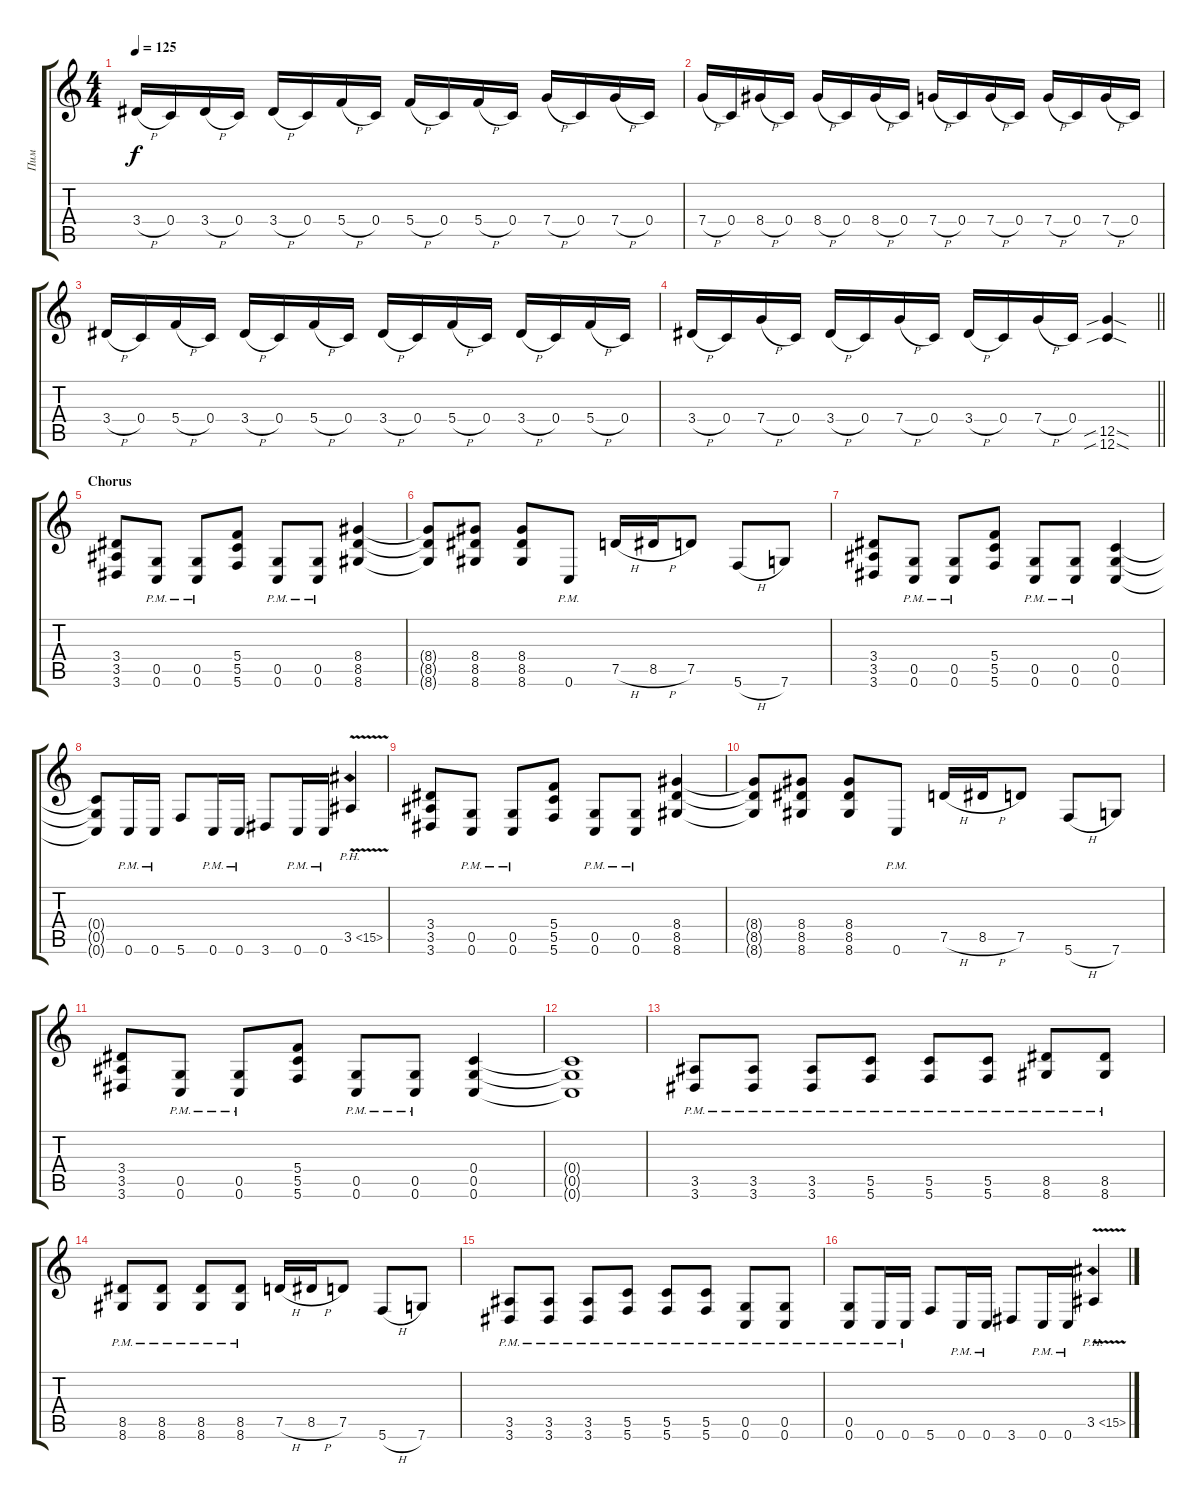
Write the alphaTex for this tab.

\track ("Пим" "Пим") {instrument distortionguitar}
\staff {score tabs}
\tuning (D4 A3 F3 C3 G2 C2) {hide}
\ts (4 4)
\tempo 125
\clef g2
\ks c
3.4{h}.16{dy f} 0.4.16 3.4{h}.16 0.4.16 3.4{h}.16 0.4.16 5.4{h}.16 0.4.16 5.4{h}.16 0.4.16 5.4{h}.16 0.4.16 7.4{h}.16 0.4.16 7.4{h}.16 0.4.16 |
7.4{h}.16 0.4.16 8.4{h}.16 0.4.16 8.4{h}.16 0.4.16 8.4{h}.16 0.4.16 7.4{h}.16 0.4.16 7.4{h}.16 0.4.16 7.4{h}.16 0.4.16 7.4{h}.16 0.4.16 |
3.4{h}.16 0.4.16 5.4{h}.16 0.4.16 3.4{h}.16 0.4.16 5.4{h}.16 0.4.16 3.4{h}.16 0.4.16 5.4{h}.16 0.4.16 3.4{h}.16 0.4.16 5.4{h}.16 0.4.16 |
\barLineRight lightlight
3.4{h}.16 0.4.16 7.4{h}.16 0.4.16 3.4{h}.16 0.4.16 7.4{h}.16 0.4.16 3.4{h}.16 0.4.16 7.4{h}.16 0.4.16 (12.5{sib sod} 12.6{sib sod}).4 |
\section ("" "Chorus")
(3.4 3.5 3.6).8 (0.5{pm} 0.6{pm}).8 (0.5{pm} 0.6{pm}).8 (5.4 5.5 5.6).8 (0.5{pm} 0.6{pm}).8 (0.5{pm} 0.6{pm}).8 (8.4 8.5 8.6).4 |
(8.4{t} 8.5{t} 8.6{t}).8 (8.4 8.5 8.6).8 (8.4 8.5 8.6).8 0.6{pm}.8 7.5{h}.16 8.5{h}.16 7.5.8 5.6{h}.8 7.6.8 |
(3.4 3.5 3.6).8 (0.5{pm} 0.6{pm}).8 (0.5{pm} 0.6{pm}).8 (5.4 5.5 5.6).8 (0.5{pm} 0.6{pm}).8 (0.5{pm} 0.6{pm}).8 (0.4 0.5 0.6).4 |
(0.4{t} 0.5{t} 0.6{t}).8 0.6{pm}.16 0.6{pm}.16 5.6.8 0.6{pm}.16 0.6{pm}.16 3.6.8 0.6{pm}.16 0.6{pm}.16 3.5{ph 12 v}.4 |
(3.4 3.5 3.6).8 (0.5{pm} 0.6{pm}).8 (0.5{pm} 0.6{pm}).8 (5.4 5.5 5.6).8 (0.5{pm} 0.6{pm}).8 (0.5{pm} 0.6{pm}).8 (8.4 8.5 8.6).4 |
(8.4{t} 8.5{t} 8.6{t}).8 (8.4 8.5 8.6).8 (8.4 8.5 8.6).8 0.6{pm}.8 7.5{h}.16 8.5{h}.16 7.5.8 5.6{h}.8 7.6.8 |
(3.4 3.5 3.6).8 (0.5{pm} 0.6{pm}).8 (0.5{pm} 0.6{pm}).8 (5.4 5.5 5.6).8 (0.5{pm} 0.6{pm}).8 (0.5{pm} 0.6{pm}).8 (0.4 0.5 0.6).4 |
(0.4{t} 0.5{t} 0.6{t}).1 |
(3.5{pm} 3.6{pm}).8 (3.5{pm} 3.6{pm}).8 (3.5{pm} 3.6{pm}).8 (5.5{pm} 5.6{pm}).8 (5.5{pm} 5.6{pm}).8 (5.5{pm} 5.6{pm}).8 (8.5{pm} 8.6{pm}).8 (8.5{pm} 8.6{pm}).8 |
(8.5{pm} 8.6{pm}).8 (8.5{pm} 8.6{pm}).8 (8.5{pm} 8.6{pm}).8 (8.5{pm} 8.6{pm}).8 7.5{h}.16 8.5{h}.16 7.5.8 5.6{h}.8 7.6.8 |
(3.5{pm} 3.6{pm}).8 (3.5{pm} 3.6{pm}).8 (3.5{pm} 3.6{pm}).8 (5.5{pm} 5.6{pm}).8 (5.5{pm} 5.6{pm}).8 (5.5{pm} 5.6{pm}).8 (0.5{pm} 0.6{pm}).8 (0.5{pm} 0.6{pm}).8 |
(0.5{pm} 0.6{pm}).8 0.6{pm}.16 0.6{pm}.16 5.6.8 0.6{pm}.16 0.6{pm}.16 3.6.8 0.6{pm}.16 0.6{pm}.16 3.5{ph 12 v}.4
